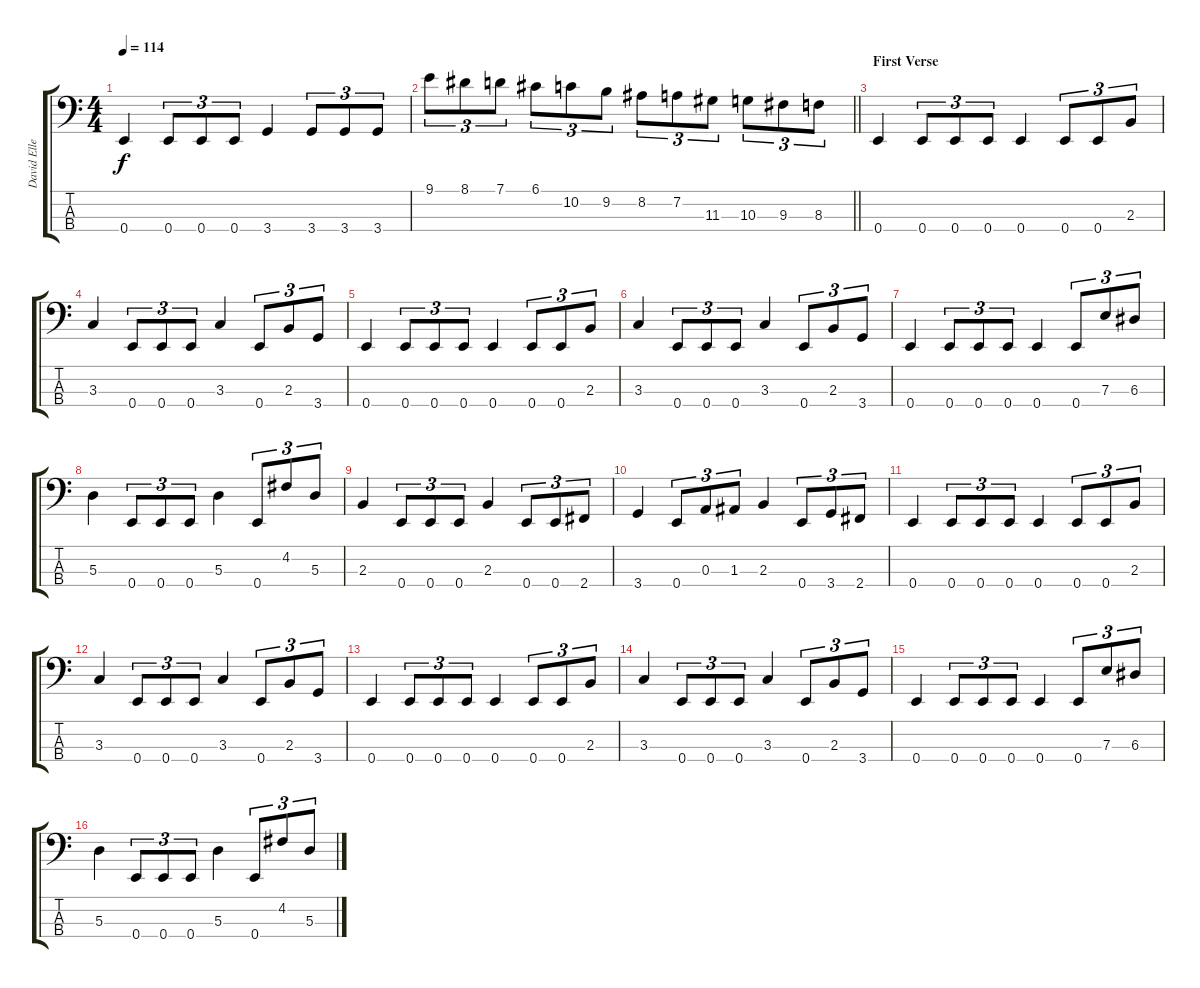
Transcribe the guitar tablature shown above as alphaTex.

\track ("David Ellefson" "David Elle") {instrument electricbasspick}
\staff {score tabs}
\tuning (G2 D2 A1 E1) {hide}
\ts (4 4)
\tempo 114
\clef f4
\ks c
0.4.4{dy f} 0.4.8{tu (3 2)} 0.4.8{tu (3 2)} 0.4.8{tu (3 2)} 3.4.4 3.4.8{tu (3 2)} 3.4.8{tu (3 2)} 3.4.8{tu (3 2)} |
\barLineRight lightlight
9.1.8{tu (3 2)} 8.1.8{tu (3 2)} 7.1.8{tu (3 2)} 6.1.8{tu (3 2)} 10.2.8{tu (3 2)} 9.2.8{tu (3 2)} 8.2.8{tu (3 2)} 7.2.8{tu (3 2)} 11.3.8{tu (3 2)} 10.3.8{tu (3 2)} 9.3.8{tu (3 2)} 8.3.8{tu (3 2)} |
\section ("" "First Verse")
0.4.4 0.4.8{tu (3 2)} 0.4.8{tu (3 2)} 0.4.8{tu (3 2)} 0.4.4 0.4.8{tu (3 2)} 0.4.8{tu (3 2)} 2.3.8{tu (3 2)} |
3.3.4 0.4.8{tu (3 2)} 0.4.8{tu (3 2)} 0.4.8{tu (3 2)} 3.3.4 0.4.8{tu (3 2)} 2.3.8{tu (3 2)} 3.4.8{tu (3 2)} |
0.4.4 0.4.8{tu (3 2)} 0.4.8{tu (3 2)} 0.4.8{tu (3 2)} 0.4.4 0.4.8{tu (3 2)} 0.4.8{tu (3 2)} 2.3.8{tu (3 2)} |
3.3.4 0.4.8{tu (3 2)} 0.4.8{tu (3 2)} 0.4.8{tu (3 2)} 3.3.4 0.4.8{tu (3 2)} 2.3.8{tu (3 2)} 3.4.8{tu (3 2)} |
0.4.4 0.4.8{tu (3 2)} 0.4.8{tu (3 2)} 0.4.8{tu (3 2)} 0.4.4 0.4.8{tu (3 2)} 7.3.8{tu (3 2)} 6.3.8{tu (3 2)} |
5.3.4 0.4.8{tu (3 2)} 0.4.8{tu (3 2)} 0.4.8{tu (3 2)} 5.3.4 0.4.8{tu (3 2)} 4.2.8{tu (3 2)} 5.3.8{tu (3 2)} |
2.3.4 0.4.8{tu (3 2)} 0.4.8{tu (3 2)} 0.4.8{tu (3 2)} 2.3.4 0.4.8{tu (3 2)} 0.4.8{tu (3 2)} 2.4.8{tu (3 2)} |
3.4.4 0.4.8{tu (3 2)} 0.3.8{tu (3 2)} 1.3.8{tu (3 2)} 2.3.4 0.4.8{tu (3 2)} 3.4.8{tu (3 2)} 2.4.8{tu (3 2)} |
0.4.4 0.4.8{tu (3 2)} 0.4.8{tu (3 2)} 0.4.8{tu (3 2)} 0.4.4 0.4.8{tu (3 2)} 0.4.8{tu (3 2)} 2.3.8{tu (3 2)} |
3.3.4 0.4.8{tu (3 2)} 0.4.8{tu (3 2)} 0.4.8{tu (3 2)} 3.3.4 0.4.8{tu (3 2)} 2.3.8{tu (3 2)} 3.4.8{tu (3 2)} |
0.4.4 0.4.8{tu (3 2)} 0.4.8{tu (3 2)} 0.4.8{tu (3 2)} 0.4.4 0.4.8{tu (3 2)} 0.4.8{tu (3 2)} 2.3.8{tu (3 2)} |
3.3.4 0.4.8{tu (3 2)} 0.4.8{tu (3 2)} 0.4.8{tu (3 2)} 3.3.4 0.4.8{tu (3 2)} 2.3.8{tu (3 2)} 3.4.8{tu (3 2)} |
0.4.4 0.4.8{tu (3 2)} 0.4.8{tu (3 2)} 0.4.8{tu (3 2)} 0.4.4 0.4.8{tu (3 2)} 7.3.8{tu (3 2)} 6.3.8{tu (3 2)} |
5.3.4 0.4.8{tu (3 2)} 0.4.8{tu (3 2)} 0.4.8{tu (3 2)} 5.3.4 0.4.8{tu (3 2)} 4.2.8{tu (3 2)} 5.3.8{tu (3 2)}
